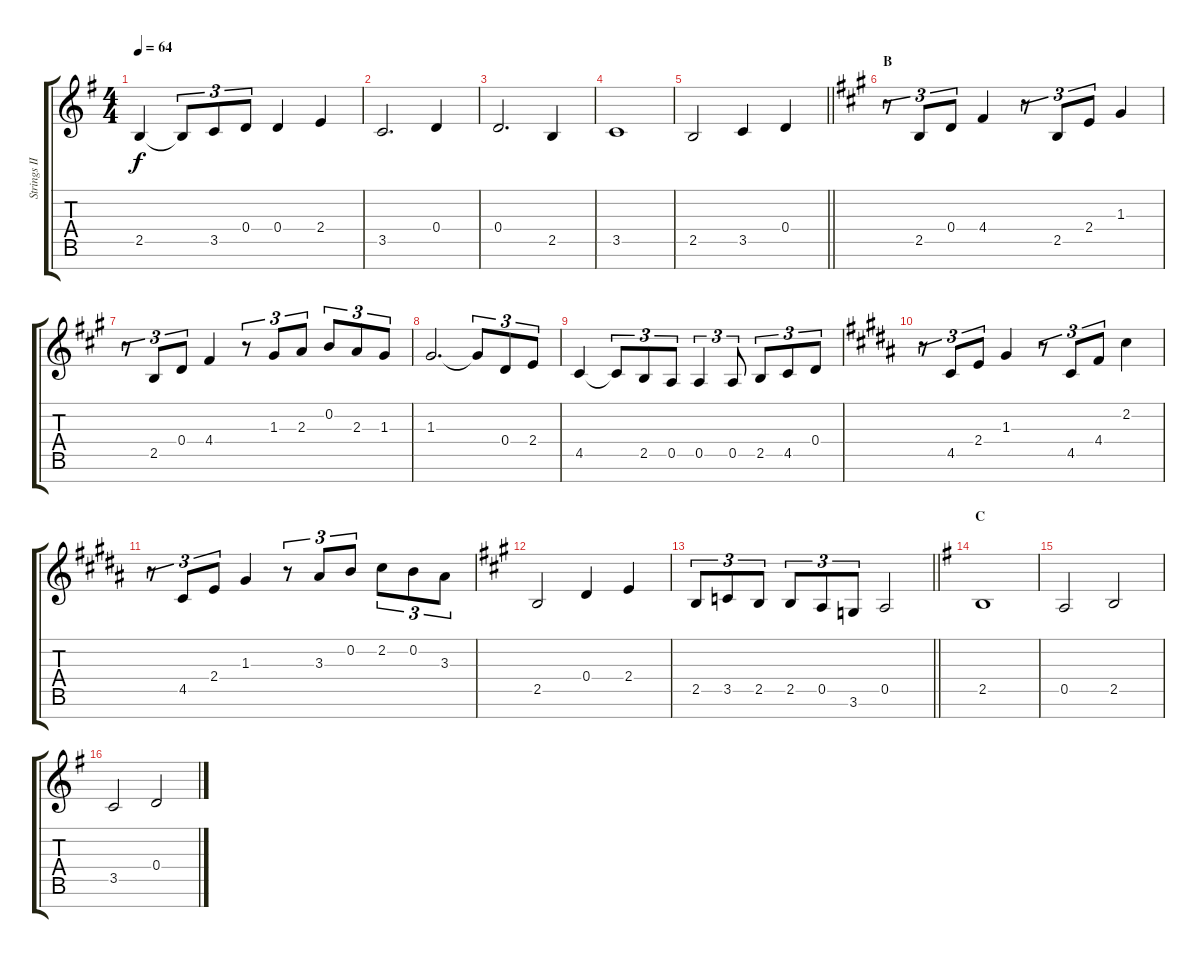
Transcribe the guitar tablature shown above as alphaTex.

\track ("Strings II" "Strings II") {instrument stringensemble1}
\staff {score tabs}
\tuning (E5 B4 G4 D4 A3 E3 B2) {hide}
\ts (4 4)
\tempo 64
\clef g2
\ks g
2.5.4{dy f} 2.5{t}.8{tu (3 2)} 3.5.8{tu (3 2)} 0.4.8{tu (3 2)} 0.4.4 2.4.4 |
3.5.2{d} 0.4.4 |
0.4.2{d} 2.5.4 |
3.5.1 |
\barLineRight lightlight
2.5.2 3.5.4 0.4.4 |
\section ("" "B")
\ks a
r.8{tu (3 2)} 2.5.8{tu (3 2)} 0.4.8{tu (3 2)} 4.4.4 r.8{tu (3 2)} 2.5.8{tu (3 2)} 2.4.8{tu (3 2)} 1.3.4 |
r.8{tu (3 2)} 2.5.8{tu (3 2)} 0.4.8{tu (3 2)} 4.4.4 r.8{tu (3 2)} 1.3.8{tu (3 2)} 2.3.8{tu (3 2)} 0.2.8{tu (3 2)} 2.3.8{tu (3 2)} 1.3.8{tu (3 2)} |
1.3.2{d} 1.3{t}.8{tu (3 2)} 0.4.8{tu (3 2)} 2.4.8{tu (3 2)} |
4.5.4 4.5{t}.8{tu (3 2)} 2.5.8{tu (3 2)} 0.5.8{tu (3 2)} 0.5.4{tu (3 2)} 0.5.8{tu (3 2)} 2.5.8{tu (3 2)} 4.5.8{tu (3 2)} 0.4.8{tu (3 2)} |
\ks b
r.8{tu (3 2)} 4.5.8{tu (3 2)} 2.4.8{tu (3 2)} 1.3.4 r.8{tu (3 2)} 4.5.8{tu (3 2)} 4.4.8{tu (3 2)} 2.2.4 |
r.8{tu (3 2)} 4.5.8{tu (3 2)} 2.4.8{tu (3 2)} 1.3.4 r.8{tu (3 2)} 3.3.8{tu (3 2)} 0.2.8{tu (3 2)} 2.2.8{tu (3 2)} 0.2.8{tu (3 2)} 3.3.8{tu (3 2)} |
\ks a
2.5.2 0.4.4 2.4.4 |
\barLineRight lightlight
2.5.8{tu (3 2)} 3.5.8{tu (3 2)} 2.5.8{tu (3 2)} 2.5.8{tu (3 2)} 0.5.8{tu (3 2)} 3.6.8{tu (3 2)} 0.5.2 |
\section ("" "C")
\ks g
2.5.1 |
0.5.2 2.5.2 |
3.5.2 0.4.2
